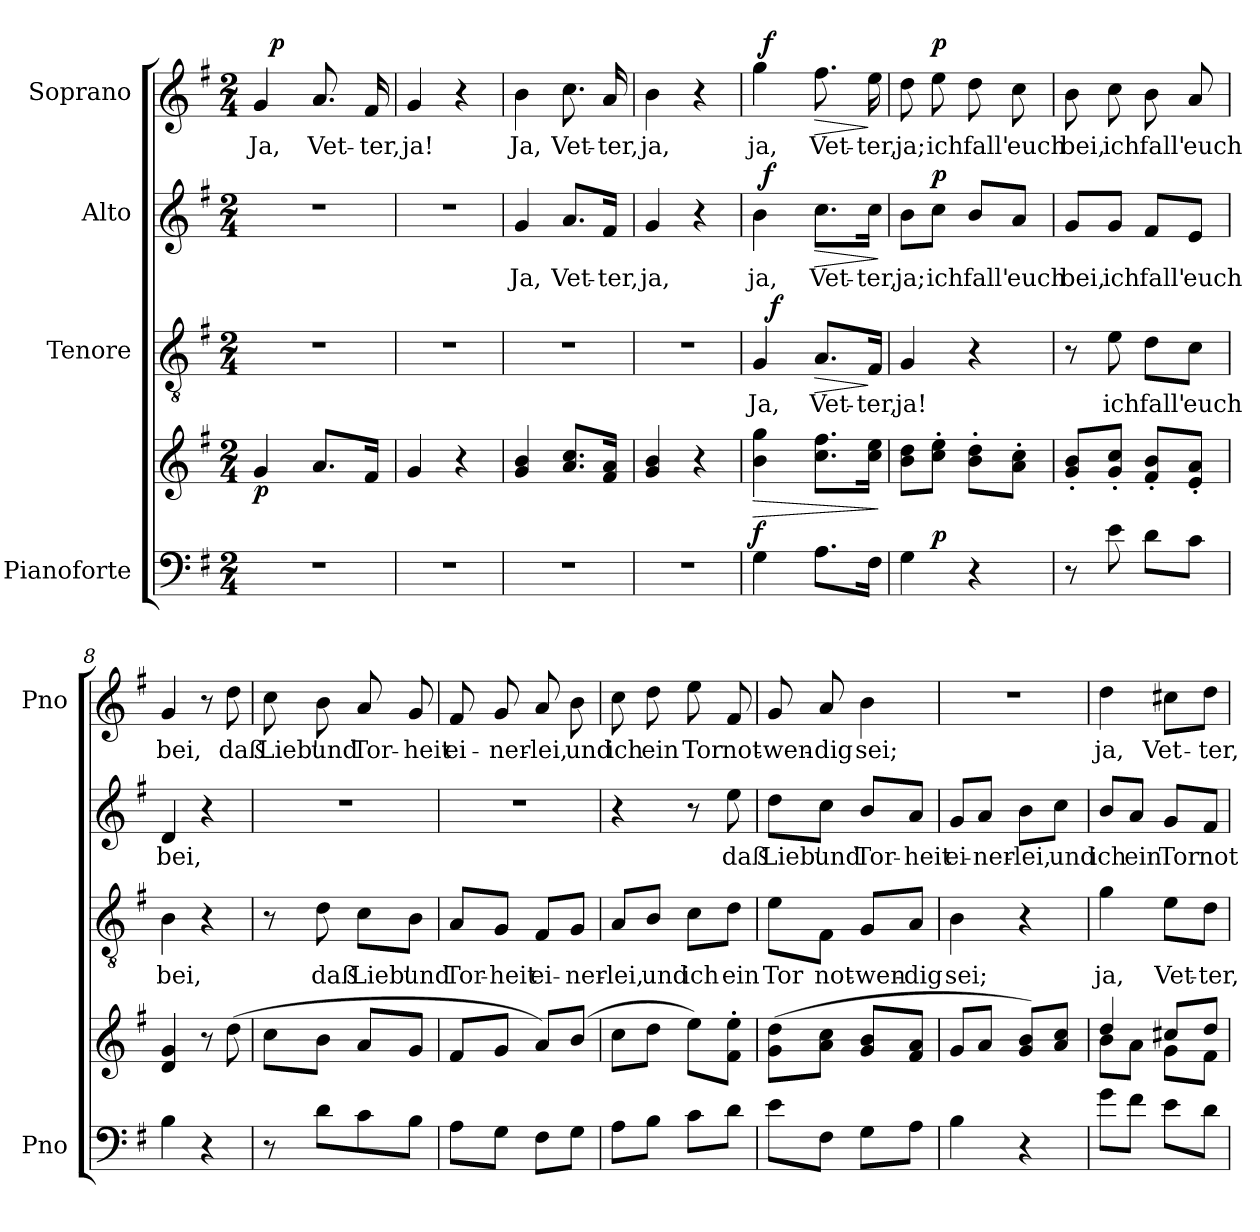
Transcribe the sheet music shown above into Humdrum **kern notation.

**kern	**kern	**dynam	**kern	**text	**dynam	**kern	**text	**dynam	**kern	**text	**dynam
*part4	*part4	*part4	*part3	*part3	*part3	*part2	*part2	*part2	*part1	*part1	*part1
*staff5	*staff4	*staff4/5	*staff3	*staff3	*staff3	*staff2	*staff2	*staff2	*staff1	*staff1	*staff1
*I"Pianoforte	*	*	*I"Tenore	*	*	*I"Alto	*	*	*I"Soprano	*	*
*I'Pno	*	*	*	*	*	*	*	*	*I'Pno	*	*
*clefF4	*clefG2	*	*clefGv2	*	*	*clefG2	*	*	*clefG2	*	*
*k[f#]	*k[f#]	*	*k[f#]	*	*	*k[f#]	*	*	*k[f#]	*	*
*G:	*G:	*	*G:	*	*	*G:	*	*	*G:	*	*
*M2/4	*M2/4	*	*M2/4	*	*	*M2/4	*	*	*M2/4	*	*
=1	=1	=1	=1	=1	=1	=1	=1	=1	=1	=1	=1
!	!	!	!	!	!	!	!	!	!LO:TX:a:B:t=Allegro	!	!
!	!	!LO:DY:b	!	!	!	!	!	!	!	!	!
*	*	*	*	*	*	*	*	*	*^	*	*
2r	4g/	p	2r	.	.	2r	.	.	4g/	24ryy	Ja,	.
!	!	!	!	!	!	!	!	!	!	!	!	!LO:DY:a
.	.	.	.	.	.	.	.	.	.	3ryy	.	p
.	8.a/L	.	.	.	.	.	.	.	8.a/	.	Vet-	.
.	.	.	.	.	.	.	.	.	.	12.ryy	.	.
.	16f#/Jk	.	.	.	.	.	.	.	16f#/	.	-ter,	.
*	*	*	*	*	*	*	*	*	*v	*v	*	*
=2	=2	=2	=2	=2	=2	=2	=2	=2	=2	=2	=2
2r	4g/	.	2r	.	.	2r	.	.	4g/	ja!	.
.	4r	.	.	.	.	.	.	.	4r	.	.
=3	=3	=3	=3	=3	=3	=3	=3	=3	=3	=3	=3
2r	4g/ 4b/	.	2r	.	.	4g/	Ja,	.	4b\	Ja,	.
.	8.a/ 8.cc/L	.	.	.	.	8.a/L	Vet-	.	8.cc\	Vet-	.
.	16f#/ 16a/Jk	.	.	.	.	16f#/Jk	-ter,	.	16a/	-ter,	.
=4	=4	=4	=4	=4	=4	=4	=4	=4	=4	=4	=4
2r	4g/ 4b/	.	2r	.	.	4g/	ja,	.	4b\	ja,	.
.	4r	.	.	.	.	4r	.	.	4r	.	.
=5	=5	=5	=5	=5	=5	=5	=5	=5	=5	=5	=5
!	!	!LO:HP:b	!	!	!	!	!	!	!	!	!
!	!	!LO:DY:n=1:a=2	!	!	!	!	!	!	!	!	!
*	*	*	*^	*	*	*^	*	*	*^	*	*
4G\	4b\ 4gg\	> f	4G/	32ryy	Ja,	.	4b\	48ryy	ja,	.	4gg\	48ryy	ja,	.
!	!	!	!	!	!	!	!	!	!	!LO:DY:a	!	!	!	!LO:DY:a
.	.	.	.	.	.	.	.	3ryy	.	f	.	3ryy	.	f
!	!	!	!	!	!	!LO:DY:a	!	!	!	!	!	!	!	!
.	.	.	.	4...ryy	.	f	.	.	.	.	.	.	.	.
!	!	!	!	!	!	!LO:HP:b	!	!	!	!LO:HP:b	!	!	!	!LO:HP:b
8.A\L	8.cc\ 8.ff#\L	.	8.A/L	.	Vet-	>	8.cc\L	.	Vet-	>	8.ff#\	.	Vet-	>
.	.	.	.	.	.	.	.	12..ryy	.	.	.	12..ryy	.	.
16F#\Jk	16cc\ 16ee\Jk	.	16F#/Jk	.	-ter,	]	16cc\Jk	.	-ter,	.	16ee\	.	-ter,	]
.	.	]	.	.	.	.	.	.	.	]	.	.	.	.
*	*	*	*v	*v	*	*	*	*	*	*	*v	*v	*	*
*	*	*	*	*	*	*v	*v	*	*	*	*	*
=6	=6	=6	=6	=6	=6	=6	=6	=6	=6	=6	=6
*^	*	*	*	*	*	*	*	*	*	*	*
4G\	8ryy	8b\ 8dd\L	.	4G/	ja!	.	8b\L	ja;	.	8dd\	ja;	.
!	!	!	!LO:DY:a=2	!	!	!	!	!	!LO:DY:a	!	!	!LO:DY:a
.	4.ryy	8cc\'> 8ee\'>J	p	.	.	.	8cc\J	ich	p	8ee\	ich	p
4r	.	8b\'> 8dd\'>L	.	4r	.	.	8b/L	fall'	.	8dd\	fall'	.
.	.	8a\'> 8cc\'>J	.	.	.	.	8a/J	euch	.	8cc\	euch	.
*v	*v	*	*	*	*	*	*	*	*	*	*	*
=7	=7	=7	=7	=7	=7	=7	=7	=7	=7	=7	=7
8r	8g/'< 8b/'<L	.	8r	.	.	8g/L	bei,	.	8b\	bei,	.
8e\	8g/'< 8cc/'<J	.	8e\	ich	.	8g/J	ich	.	8cc\	ich	.
8d\L	8f#/'< 8b/'<L	.	8d\L	fall'	.	8f#/L	fall'	.	8b\	fall'	.
8c\J	8e/'< 8a/'<J	.	8c\J	euch	.	8e/J	euch	.	8a/	euch	.
=8	=8	=8	=8	=8	=8	=8	=8	=8	=8	=8	=8
4B\	4d/ 4g/	.	4B\	bei,	.	4d/	bei,	.	4g/	bei,	.
4r	8r	.	4r	.	.	4r	.	.	8r	.	.
.	(8dd\	.	.	.	.	.	.	.	8dd\	daß	.
!!LO:LB:g=z
=9	=9	=9	=9	=9	=9	=9	=9	=9	=9	=9	=9
8r	8cc\L	.	8r	.	.	2r	.	.	8cc\	Lieb'	.
8d\L	8b\J	.	8d\	daß	.	.	.	.	8b\	und	.
8c\	8a/L	.	8c\L	Lieb'	.	.	.	.	8a/	Tor-	.
8B\J	8g/J	.	8B\J	und	.	.	.	.	8g/	-heit	.
=10	=10	=10	=10	=10	=10	=10	=10	=10	=10	=10	=10
8A\L	8f#/L	.	8A/L	Tor-	.	2r	.	.	8f#/	ei-	.
8G\J	8g/J	.	8G/J	-heit	.	.	.	.	8g/	-ner-	.
8F#\L	8a/L)	.	8F#/L	ei-	.	.	.	.	8a/	-lei,	.
8G\J	(8b/J	.	8G/J	-ner-	.	.	.	.	8b\	und	.
=11	=11	=11	=11	=11	=11	=11	=11	=11	=11	=11	=11
8A\L	8cc\L	.	8A/L	-lei,	.	4r	.	.	8cc\	ich	.
8B\J	8dd\J	.	8B/J	und	.	.	.	.	8dd\	ein	.
8c\L	8ee\L)	.	8c\L	ich	.	8r	.	.	8ee\	Tor	.
8d\J	8f#\'> 8ee\'>J	.	8d\J	ein	.	8ee\	daß	.	8f#/	not-	.
=12	=12	=12	=12	=12	=12	=12	=12	=12	=12	=12	=12
8e\L	(8g\ 8dd\L	.	8e\L	Tor	.	8dd\L	Lieb'	.	8g/	-wen-	.
8F#\J	8a\ 8cc\J	.	8F#\J	not-	.	8cc\J	und	.	8a/	-dig	.
8G\L	8g/ 8b/L	.	8G/L	-wen-	.	8b/L	Tor-	.	4b\	sei;	.
8A\J	8f#/ 8a/J	.	8A/J	-dig	.	8a/J	-heit	.	.	.	.
=13	=13	=13	=13	=13	=13	=13	=13	=13	=13	=13	=13
4B\	8g/L	.	4B\	sei;	.	8g/L	ei-	.	2r	.	.
.	8a/J	.	.	.	.	8a/J	-ner-	.	.	.	.
4r	8g/ 8b/L)	.	4r	.	.	8b\L	-lei,	.	.	.	.
.	8a/ 8cc/J	.	.	.	.	8cc\J	und	.	.	.	.
=14	=14	=14	=14	=14	=14	=14	=14	=14	=14	=14	=14
*	*^	*	*	*	*	*	*	*	*	*	*
8g\L	4dd/	8b\L	.	4g\	ja,	.	8b/L	ich	.	4dd\	ja,	.
8f#\J	.	8a\J	.	.	.	.	8a/J	ein	.	.	.	.
8e\L	8cc#X/L	8g\L	.	8e\L	Vet-	.	8g/L	Tor	.	8cc#X\L	Vet-	.
8d\J	8dd/J	8f#\J	.	8d\J	-ter,	.	8f#/J	not-	.	8dd\J	-ter,	.
*	*v	*v	*	*	*	*	*	*	*	*	*	*
=	=	=	=	=	=	=	=	=	=	=	=
*-	*-	*-	*-	*-	*-	*-	*-	*-	*-	*-	*-
